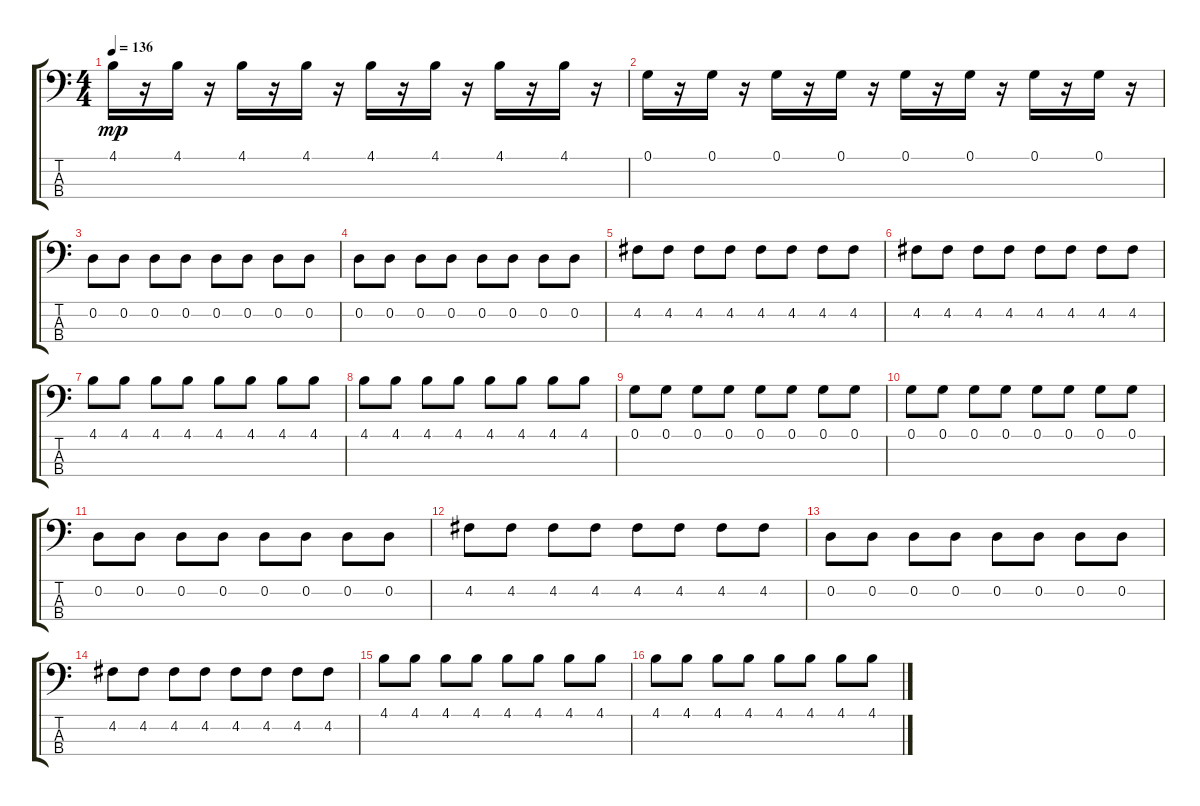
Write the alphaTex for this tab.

\track "" {instrument synthbass1}
\staff {score tabs}
\tuning (G2 D2 A1 E1) {hide}
\ts (4 4)
\tempo 136
\clef f4
\ks c
4.1.16{dy mp} r.16 4.1.16 r.16 4.1.16 r.16 4.1.16 r.16 4.1.16 r.16 4.1.16 r.16 4.1.16 r.16 4.1.16 r.16 |
0.1.16 r.16 0.1.16 r.16 0.1.16 r.16 0.1.16 r.16 0.1.16 r.16 0.1.16 r.16 0.1.16 r.16 0.1.16 r.16 |
0.2.8 0.2.8 0.2.8 0.2.8 0.2.8 0.2.8 0.2.8 0.2.8 |
0.2.8 0.2.8 0.2.8 0.2.8 0.2.8 0.2.8 0.2.8 0.2.8 |
4.2.8 4.2.8 4.2.8 4.2.8 4.2.8 4.2.8 4.2.8 4.2.8 |
4.2.8 4.2.8 4.2.8 4.2.8 4.2.8 4.2.8 4.2.8 4.2.8 |
4.1.8 4.1.8 4.1.8 4.1.8 4.1.8 4.1.8 4.1.8 4.1.8 |
4.1.8 4.1.8 4.1.8 4.1.8 4.1.8 4.1.8 4.1.8 4.1.8 |
0.1.8 0.1.8 0.1.8 0.1.8 0.1.8 0.1.8 0.1.8 0.1.8 |
0.1.8 0.1.8 0.1.8 0.1.8 0.1.8 0.1.8 0.1.8 0.1.8 |
0.2.8 0.2.8 0.2.8 0.2.8 0.2.8 0.2.8 0.2.8 0.2.8 |
4.2.8 4.2.8 4.2.8 4.2.8 4.2.8 4.2.8 4.2.8 4.2.8 |
0.2.8 0.2.8 0.2.8 0.2.8 0.2.8 0.2.8 0.2.8 0.2.8 |
4.2.8 4.2.8 4.2.8 4.2.8 4.2.8 4.2.8 4.2.8 4.2.8 |
4.1.8 4.1.8 4.1.8 4.1.8 4.1.8 4.1.8 4.1.8 4.1.8 |
4.1.8 4.1.8 4.1.8 4.1.8 4.1.8 4.1.8 4.1.8 4.1.8
